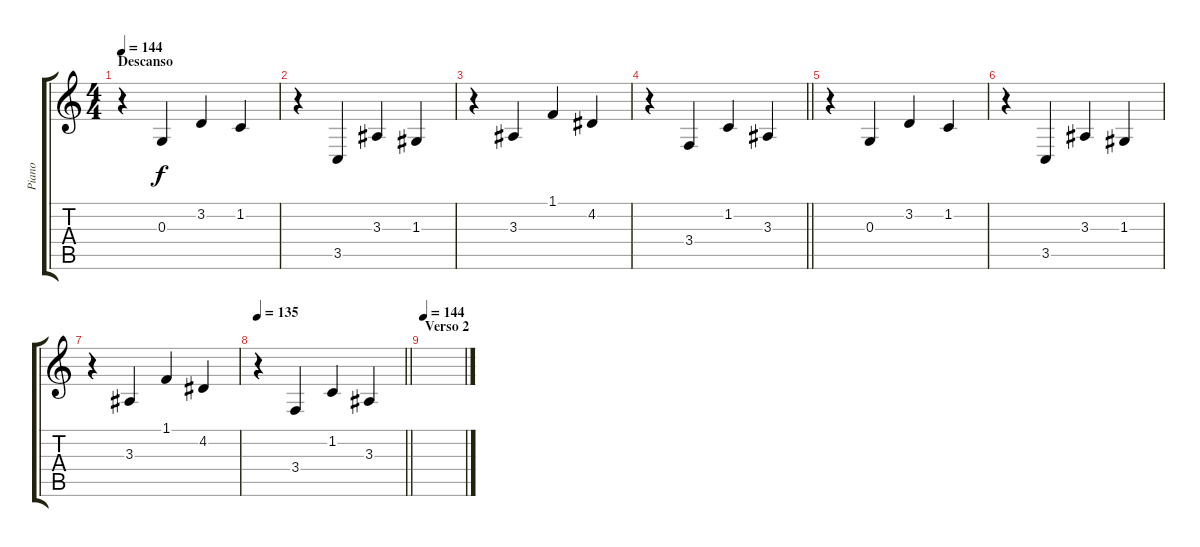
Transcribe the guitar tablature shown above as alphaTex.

\track ("Piano" "Piano") {instrument acousticgrandpiano}
\staff {score tabs}
\tuning (E4 B3 G3 D3 A2 E2) {hide}
\ts (4 4)
\section ("" "Descanso")
\tempo 144
\clef g2
\ks c
r.4{dy f} 0.3.4 3.2.4 1.2.4 |
r.4 3.5.4 3.3.4 1.3.4 |
r.4 3.3.4 1.1.4 4.2.4 |
\barLineRight lightlight
r.4 3.4.4 1.2.4 3.3.4 |
r.4 0.3.4 3.2.4 1.2.4 |
r.4 3.5.4 3.3.4 1.3.4 |
r.4 3.3.4 1.1.4 4.2.4 |
\tempo 135
\barLineRight lightlight
r.4 3.4.4 1.2.4 3.3.4 |
\section ("" "Verso 2")
\tempo 144
